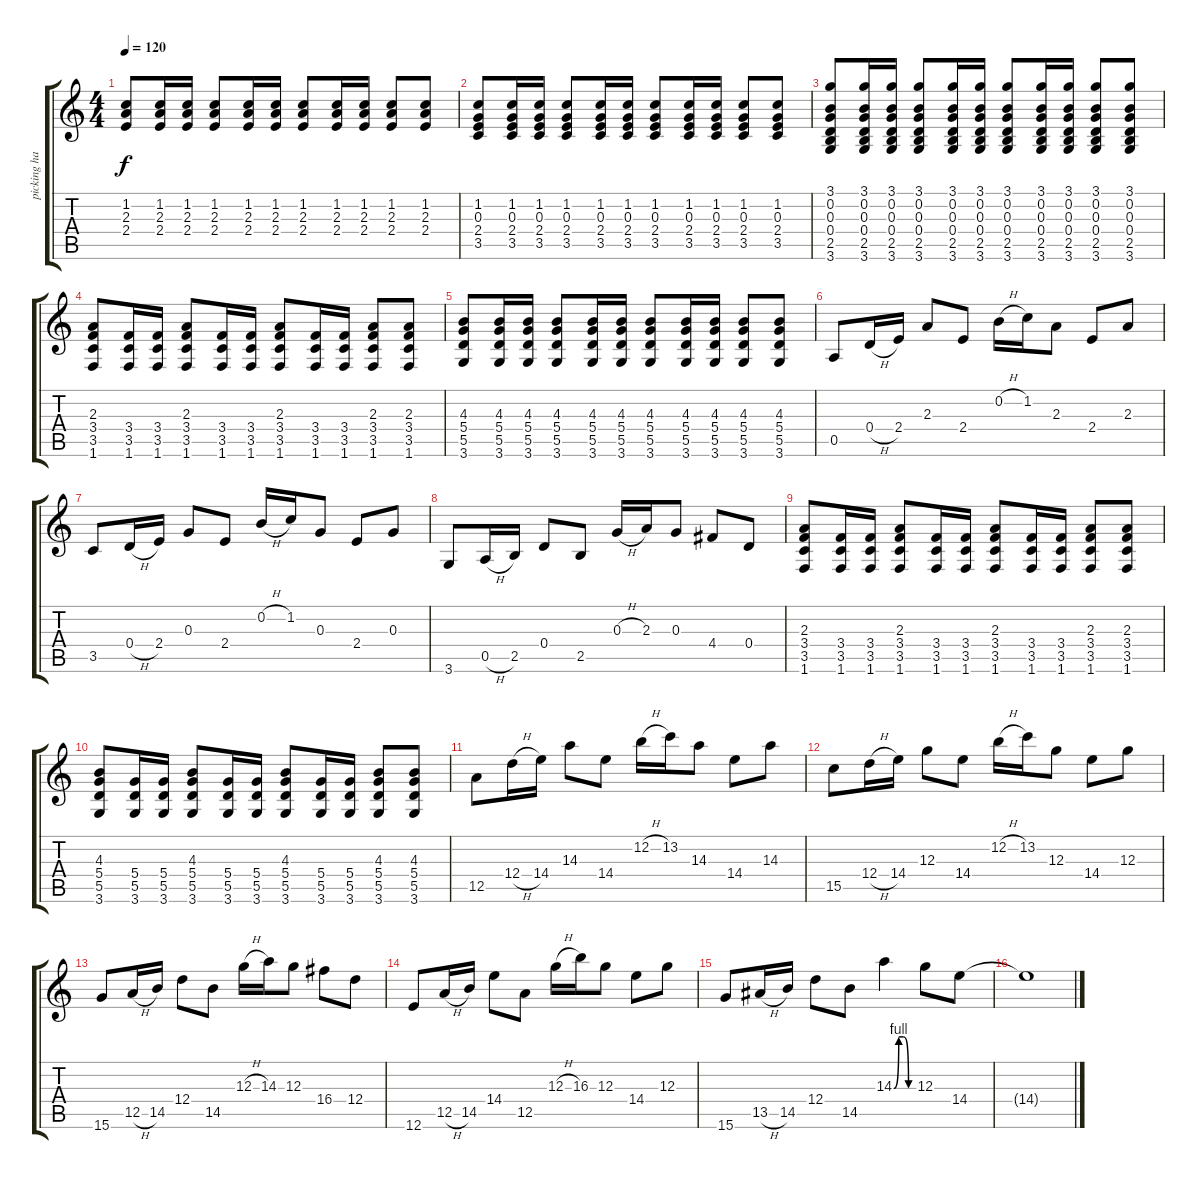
\track ("picking hammer/pull off" "picking ha") {instrument overdrivenguitar}
\staff {score tabs}
\tuning (E4 B3 G3 D3 A2 E2) {hide}
\ts (4 4)
\tempo 120
\clef g2
\ks c
(1.2 2.3 2.4).8{dy f instrument acousticguitarsteel} (1.2 2.3 2.4).16 (1.2 2.3 2.4).16 (1.2 2.3 2.4).8 (1.2 2.3 2.4).16 (1.2 2.3 2.4).16 (1.2 2.3 2.4).8 (1.2 2.3 2.4).16 (1.2 2.3 2.4).16 (1.2 2.3 2.4).8 (1.2 2.3 2.4).8 |
(1.2 0.3 2.4 3.5).8 (1.2 0.3 2.4 3.5).16 (1.2 0.3 2.4 3.5).16 (1.2 0.3 2.4 3.5).8 (1.2 0.3 2.4 3.5).16 (1.2 0.3 2.4 3.5).16 (1.2 0.3 2.4 3.5).8 (1.2 0.3 2.4 3.5).16 (1.2 0.3 2.4 3.5).16 (1.2 0.3 2.4 3.5).8 (1.2 0.3 2.4 3.5).8 |
(3.1 0.2 0.3 0.4 2.5 3.6).8 (3.1 0.2 0.3 0.4 2.5 3.6).16 (3.1 0.2 0.3 0.4 2.5 3.6).16 (3.1 0.2 0.3 0.4 2.5 3.6).8 (3.1 0.2 0.3 0.4 2.5 3.6).16 (3.1 0.2 0.3 0.4 2.5 3.6).16 (3.1 0.2 0.3 0.4 2.5 3.6).8 (3.1 0.2 0.3 0.4 2.5 3.6).16 (3.1 0.2 0.3 0.4 2.5 3.6).16 (3.1 0.2 0.3 0.4 2.5 3.6).8 (3.1 0.2 0.3 0.4 2.5 3.6).8 |
(2.3 3.4 3.5 1.6).8 (3.4 3.5 1.6).16 (3.4 3.5 1.6).16 (2.3 3.4 3.5 1.6).8 (3.4 3.5 1.6).16 (3.4 3.5 1.6).16 (2.3 3.4 3.5 1.6).8 (3.4 3.5 1.6).16 (3.4 3.5 1.6).16 (2.3 3.4 3.5 1.6).8 (2.3 3.4 3.5 1.6).8 |
(4.3 5.4 5.5 3.6).8 (4.3 5.4 5.5 3.6).16 (4.3 5.4 5.5 3.6).16 (4.3 5.4 5.5 3.6).8 (4.3 5.4 5.5 3.6).16 (4.3 5.4 5.5 3.6).16 (4.3 5.4 5.5 3.6).8 (4.3 5.4 5.5 3.6).16 (4.3 5.4 5.5 3.6).16 (4.3 5.4 5.5 3.6).8 (4.3 5.4 5.5 3.6).8 |
0.5.8{instrument overdrivenguitar} 0.4{h}.16 2.4.16 2.3.8 2.4.8 0.2{h}.16 1.2.16 2.3.8 2.4.8 2.3.8 |
3.5.8 0.4{h}.16 2.4.16 0.3.8 2.4.8 0.2{h}.16 1.2.16 0.3.8 2.4.8 0.3.8 |
3.6.8 0.5{h}.16 2.5.16 0.4.8 2.5.8 0.3{h}.16{instrument overdrivenguitar} 2.3.16 0.3.8 4.4.8 0.4.8 |
(2.3 3.4 3.5 1.6).8{instrument overdrivenguitar} (3.4 3.5 1.6).16 (3.4 3.5 1.6).16 (2.3 3.4 3.5 1.6).8 (3.4 3.5 1.6).16 (3.4 3.5 1.6).16 (2.3 3.4 3.5 1.6).8 (3.4 3.5 1.6).16 (3.4 3.5 1.6).16 (2.3 3.4 3.5 1.6).8 (2.3 3.4 3.5 1.6).8 |
(4.3 5.4 5.5 3.6).8 (5.4 5.5 3.6).16 (5.4 5.5 3.6).16 (4.3 5.4 5.5 3.6).8 (5.4 5.5 3.6).16 (5.4 5.5 3.6).16 (4.3 5.4 5.5 3.6).8 (5.4 5.5 3.6).16 (5.4 5.5 3.6).16 (4.3 5.4 5.5 3.6).8 (4.3 5.4 5.5 3.6).8 |
12.5.8 12.4{h}.16 14.4.16 14.3.8 14.4.8 12.2{h}.16 13.2.16 14.3.8 14.4.8 14.3.8 |
15.5.8 12.4{h}.16 14.4.16 12.3.8 14.4.8 12.2{h}.16 13.2.16 12.3.8 14.4.8 12.3.8 |
15.6.8 12.5{h}.16 14.5.16 12.4.8 14.5.8 12.3{h}.16 14.3.16 12.3.8 16.4.8 12.4.8 |
12.6.8{instrument acousticguitarsteel} 12.5{h}.16 14.5.16 14.4.8 12.5.8 12.3{h}.16 16.3.16 12.3.8 14.4.8 12.3.8 |
15.6.8 13.5{h}.16 14.5.16 12.4.8 14.5.8 14.3{be (custom 0 0 15 4 30 4 45 0 60 0)}.4 12.3.8 14.4.8 |
14.4{t}.1
